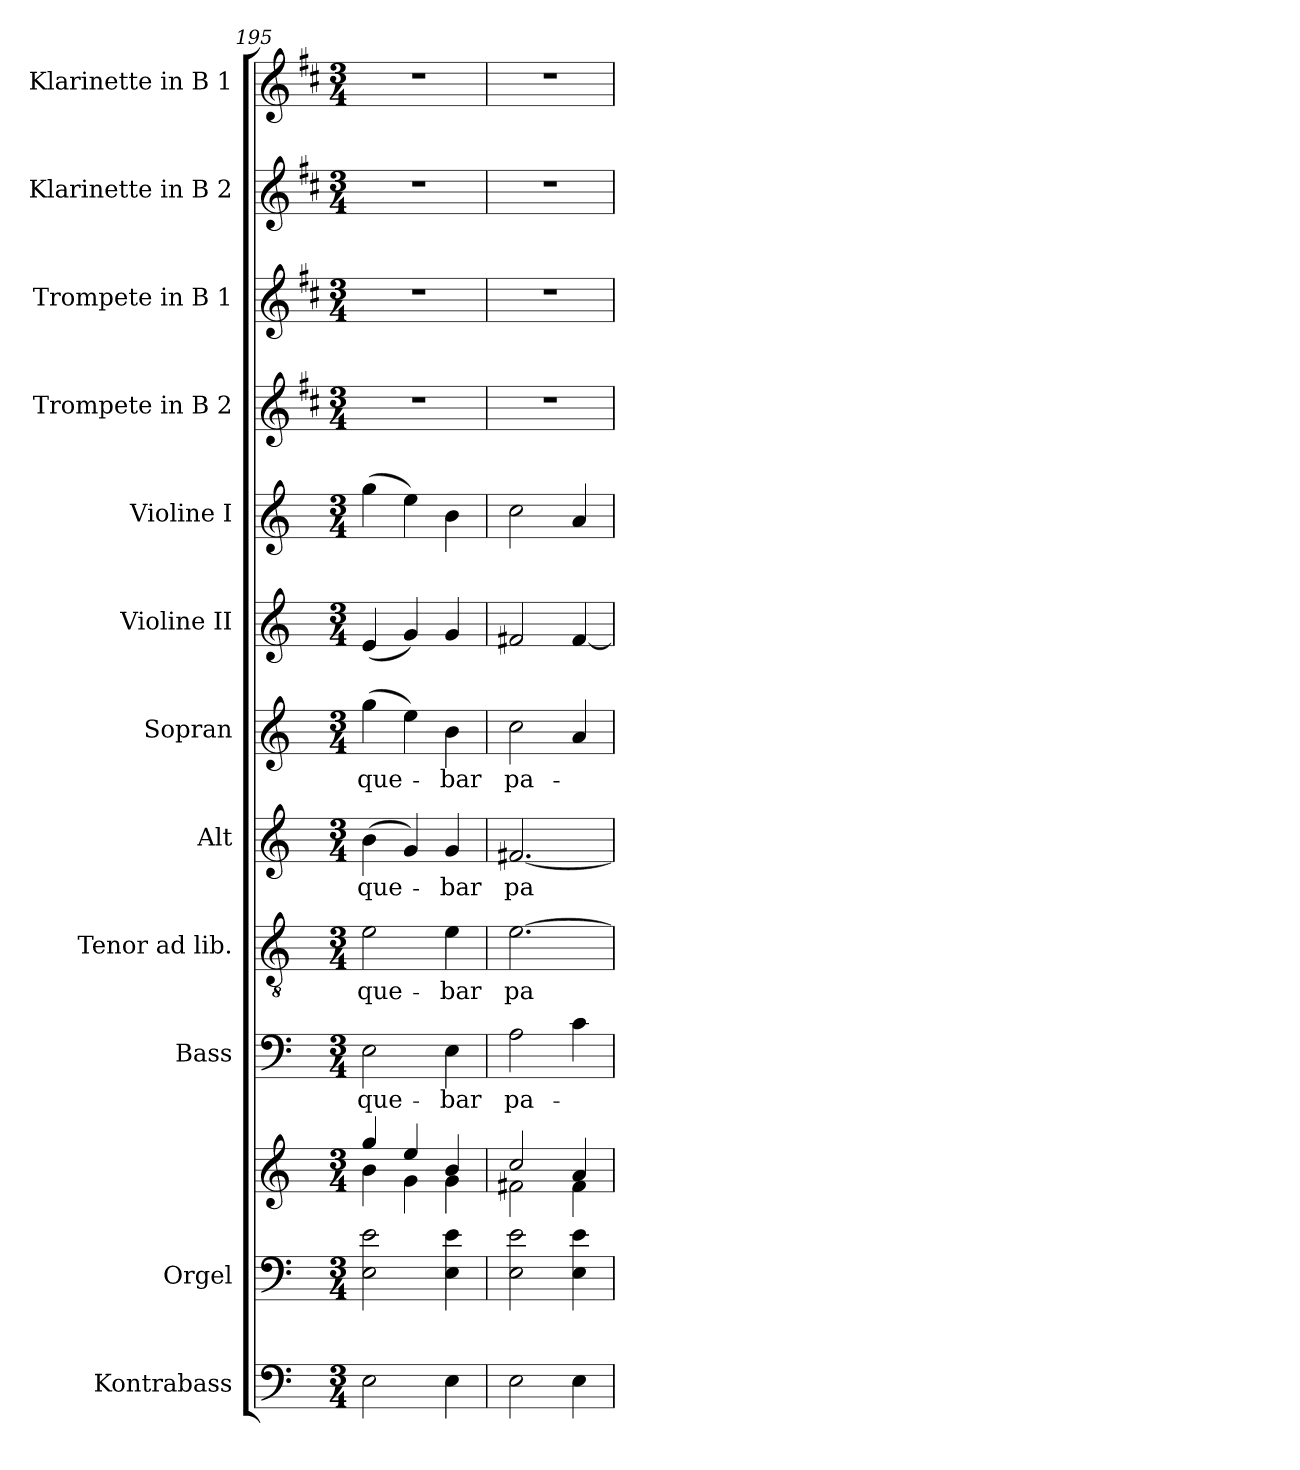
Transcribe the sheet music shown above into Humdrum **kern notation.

**kern	**kern	**kern	**kern	**text	**kern	**text	**kern	**text	**kern	**text	**kern	**kern	**kern	**kern	**kern	**kern
*part12	*part11	*part11	*part10	*part10	*part9	*part9	*part8	*part8	*part7	*part7	*part6	*part5	*part4	*part3	*part2	*part1
*staff13	*staff12	*staff11	*staff10	*staff10	*staff9	*staff9	*staff8	*staff8	*staff7	*staff7	*staff6	*staff5	*staff4	*staff3	*staff2	*staff1
*I"Kontrabass	*I"Orgel	*	*I"Bass	*	*I"Tenor ad lib.	*	*I"Alt	*	*I"Sopran	*	*I"Violine II	*I"Violine I	*I"Trompete in B 2	*I"Trompete in B 1	*I"Klarinette in B 2	*I"Klarinette in B 1
*I'Kb.	*I'Org.	*	*I'B	*	*I'T	*	*I'A	*	*I'S	*	*I'Vl. II	*I'Vl. I	*	*	*	*
*clefF4	*clefF4	*clefG2	*clefF4	*	*clefGv2	*	*clefG2	*	*clefG2	*	*clefG2	*clefG2	*clefG2	*clefG2	*clefG2	*clefG2
*ITrd7c12	*	*	*	*	*	*	*	*	*	*	*	*	*ITrd1c2	*ITrd1c2	*ITrd1c2	*ITrd1c2
*k[]	*k[]	*k[]	*k[]	*	*k[]	*	*k[]	*	*k[]	*	*k[]	*k[]	*k[]	*k[]	*k[]	*k[]
*C:	*C:	*C:	*C:	*	*C:	*	*C:	*	*C:	*	*C:	*C:	*C:	*C:	*C:	*C:
*M3/4	*M3/4	*M3/4	*M3/4	*	*M3/4	*	*M3/4	*	*M3/4	*	*M3/4	*M3/4	*M3/4	*M3/4	*M3/4	*M3/4
=195	=195	=195	=195	=195	=195	=195	=195	=195	=195	=195	=195	=195	=195	=195	=195	=195
*	*	*^	*	*	*	*	*	*	*	*	*	*	*	*	*	*
!	!	!	!	!	!LO:LY:b	!	!LO:LY:b	!	!LO:LY:b	!	!LO:LY:b	!	!	!	!	!	!
2EE\	2E\ 2e\	4gg/	4b\	2E\	-que-	2e\	-que-	(>4b\	-que-	(>4gg\	-que-	(<4e/	(>4gg\	2.r	2.r	2.r	2.r
.	.	4ee/	4g\	.	.	.	.	4g/)	.	4ee\)	.	4g/)	4ee\)	.	.	.	.
!	!	!	!	!	!LO:LY:b	!	!LO:LY:b	!	!LO:LY:b	!	!LO:LY:b	!	!	!	!	!	!
4EE\	4E\ 4e\	4b/	4g\	4E\	-bar	4e\	-bar	4g/	-bar	4b\	-bar	4g/	4b\	.	.	.	.
!!LO:PB:g=z
=196	=196	=196	=196	=196	=196	=196	=196	=196	=196	=196	=196	=196	=196	=196	=196	=196	=196
!	!	!	!	!	!LO:LY:b	!	!LO:LY:b	!	!LO:LY:b	!	!LO:LY:b	!	!	!	!	!	!
2EE\	2E\ 2e\	2cc/	2f#X\	2A\	pa-	[2.e\	pa-	[2.f#X/	pa-	2cc\	pa-	2f#X/	2cc\	2.r	2.r	2.r	2.r
4EE\	4E\ 4e\	4a/	4f#\	4c\	.	.	.	.	.	4a/	.	[4f#/	4a/	.	.	.	.
*	*	*v	*v	*	*	*	*	*	*	*	*	*	*	*	*	*	*
=	=	=	=	=	=	=	=	=	=	=	=	=	=	=	=	=
*-	*-	*-	*-	*-	*-	*-	*-	*-	*-	*-	*-	*-	*-	*-	*-	*-
